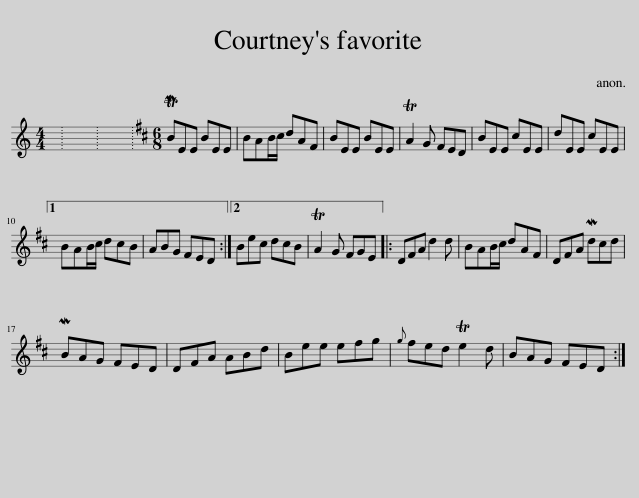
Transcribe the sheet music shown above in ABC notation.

X:1
L:1/8
M:4/4
I:linebreak $
K:C
V:1 treble
V:1
 x8 | x8 | x8 |[K:D][M:6/8] MTBEE BEE | BAB/c/ dAF | %5
 BEE BEE | TA2 G FED | BEE cEE | dEE cEE |1$ BAB/c/ dcB | %10
 ABG FED :|2 Bec dcB | TA2 G FGE |: DFA d2 d | BAB/c/ dAF | %15
 DFA Mdcd |$ MBAG FED | DFA ABd | Bee efg |{g} fed Te2 d | %20
 BAG FED :| %21
